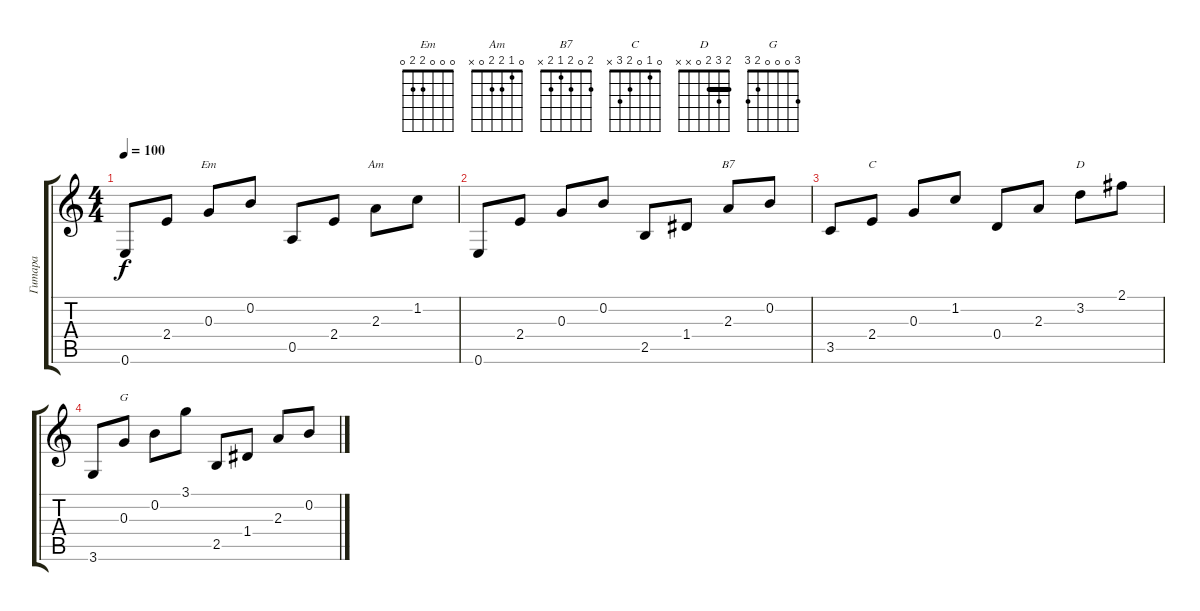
\track ("Гитара" "Гитара") {instrument electricguitarclean}
\staff {score tabs}
\tuning (E4 B3 G3 D3 A2 E2) {hide}
\chord ("Em" 0 0 0 2 2 0)
\chord ("Am" 0 1 2 2 0 x)
\chord ("B7" 2 0 2 1 2 x)
\chord ("C" 0 1 0 2 3 x)
\chord ("D" 2 3 2 0 x x) {barre 2}
\chord ("G" 3 0 0 0 2 3)
\ts (4 4)
\tempo 100
\clef g2
\ks c
0.6.8{dy f} 2.4.8 0.3.8{ch "Em"} 0.2.8 0.5.8 2.4.8 2.3.8{ch "Am"} 1.2.8 |
0.6.8 2.4.8 0.3.8 0.2.8 2.5.8 1.4.8 2.3.8{ch "B7"} 0.2.8 |
3.5.8 2.4.8{ch "C"} 0.3.8 1.2.8 0.4.8 2.3.8 3.2.8{ch "D"} 2.1.8 |
3.6.8 0.3.8{ch "G"} 0.2.8 3.1.8 2.5.8 1.4.8 2.3.8 0.2.8
